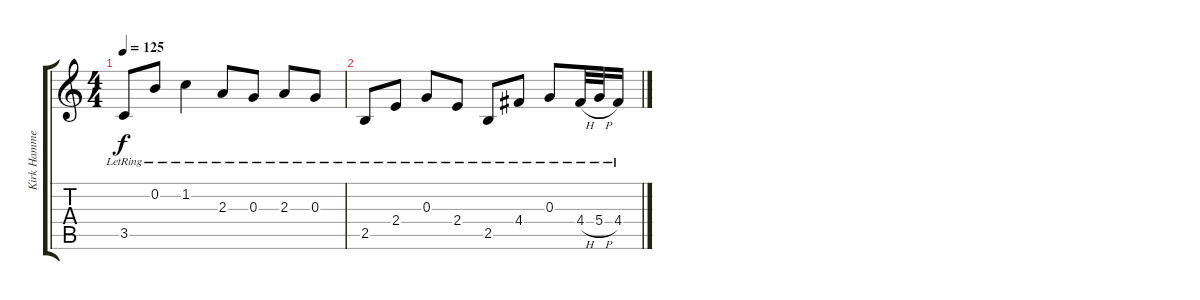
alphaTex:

\track ("Kirk Hammett" "Kirk Hamme") {instrument acousticguitarsteel}
\staff {score tabs}
\tuning (E4 B3 G3 D3 A2 E2) {hide}
\ts (4 4)
\tempo 125
\clef g2
\ks c
3.5{lr}.8{dy f} 0.2{lr}.8 1.2{lr}.4 2.3{lr}.8 0.3{lr}.8 2.3{lr}.8 0.3{lr}.8 |
2.5{lr}.8 2.4{lr}.8 0.3{lr}.8 2.4{lr}.8 2.5{lr}.8 4.4{lr}.8 0.3{lr}.8 4.4{h lr}.32 5.4{h lr}.32 4.4{lr}.16
